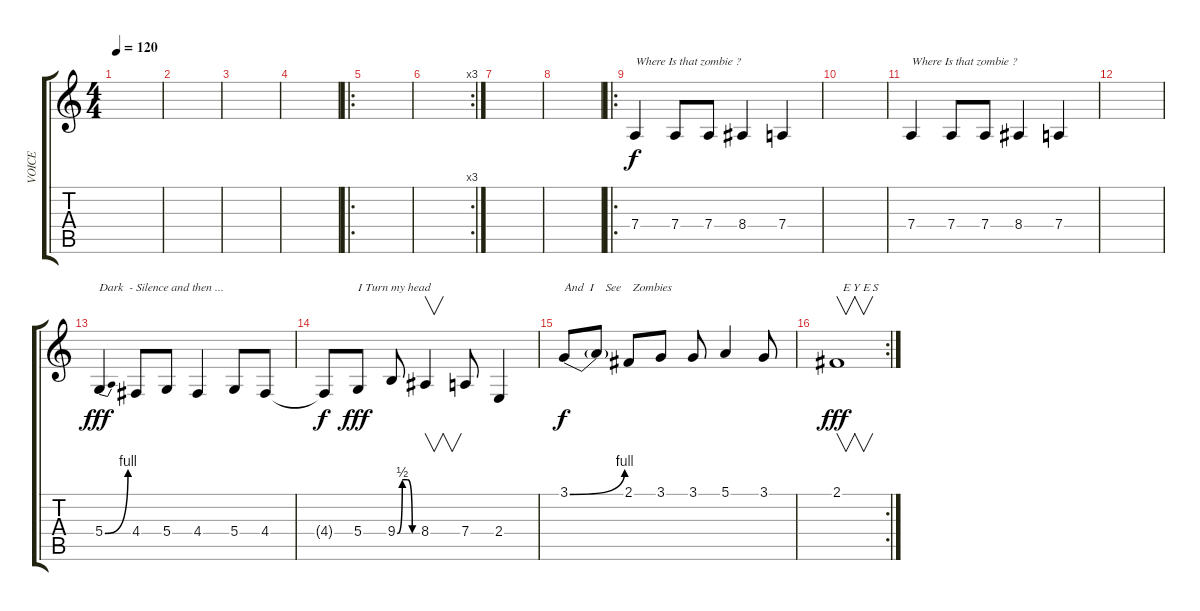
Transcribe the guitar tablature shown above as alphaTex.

\track ("VOICE" "VOICE") {instrument lead2sawtooth}
\staff {score tabs}
\tuning (E4 B3 G3 D3 A2 E2) {hide}
\ts (4 4)
\tempo 120
\clef g2
\ks c
|
|
|
|
\ro
|
\rc 3
|
|
|
\ro
7.4.4{txt "Where Is that zombie ?"} 7.4.8 7.4.8 8.4.4 7.4.4 |
|
7.4.4{txt "Where Is that zombie ?"} 7.4.8 7.4.8 8.4.4 7.4.4 |
|
5.4{be (bend 0 0 60 4)}.4{txt "Dark  - Silence and then ..." dy fff} 4.4.8 5.4.8 4.4.4 5.4.8 4.4.8 |
4.4{t}.8{dy f} 5.4.8{txt "I Turn my head" dy fff} 9.4{be (custom 0 0 15 2 30 2 45 0 60 0)}.8 8.4.4{v} 7.4.8 2.4.4 |
3.1{be (bend 0 0 60 4)}.8{txt "And  I    See    Zombies" dy f} 3.1{t}.8 2.1.8 3.1.8 3.1.8 5.1.4 3.1.8 |
\rc 2
2.1.1{v txt "  E Y E S" dy fff}
